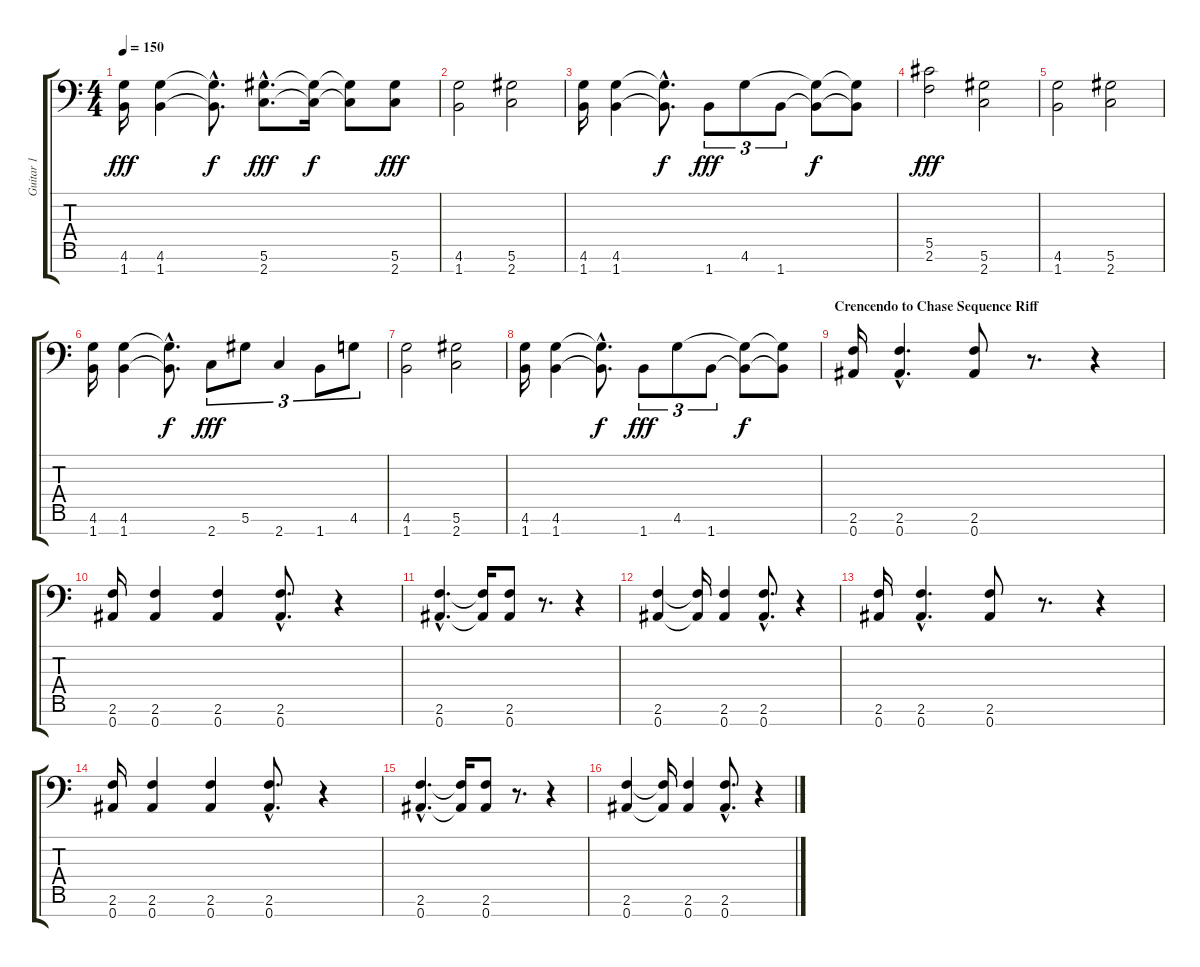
\track ("Guitar 1" "Guitar 1") {instrument distortionguitar}
\staff {score tabs}
\tuning (Eb4 Bb3 Gb3 Db3 Ab2 Eb2 Bb1) {hide}
\ts (4 4)
\tempo 150
\clef f4
\ks c
(4.6 1.7).16{dy fff} (4.6 1.7).4 (4.6{hac t} 1.7{hac t}).8{d dy f} (5.6{hac} 2.7{hac}).8{d dy fff} (5.6{t} 2.7{t}).16{dy f} (5.6{t} 2.7{t}).8 (5.6 2.7).8{dy fff} |
(4.6 1.7).2 (5.6 2.7).2 |
(4.6 1.7).16 (4.6 1.7).4 (4.6{hac t} 1.7{hac t}).8{d dy f} 1.7.8{tu (3 2) dy fff} 4.6.8{tu (3 2)} 1.7.8{tu (3 2)} (4.6{t} 1.7{t}).8{dy f} (4.6{t} 1.7{t}).8 |
(5.5 2.6).2{dy fff} (5.6 2.7).2 |
(4.6 1.7).2 (5.6 2.7).2 |
(4.6 1.7).16 (4.6 1.7).4 (4.6{hac t} 1.7{hac t}).8{d dy f} 2.7.8{tu (3 2) dy fff} 5.6.8{tu (3 2)} 2.7.4{tu (3 2)} 1.7.8{tu (3 2)} 4.6.8{tu (3 2)} |
(4.6 1.7).2 (5.6 2.7).2 |
(4.6 1.7).16 (4.6 1.7).4 (4.6{hac t} 1.7{hac t}).8{d dy f} 1.7.8{tu (3 2) dy fff} 4.6.8{tu (3 2)} 1.7.8{tu (3 2)} (4.6{t} 1.7{t}).8{dy f} (4.6{t} 1.7{t}).8 |
\section ("" "Crencendo to Chase Sequence Riff")
(2.6 0.7).16 (2.6{hac} 0.7{hac}).4{d} (2.6 0.7).8 r.8{d} r.4 |
(2.6 0.7).16 (2.6 0.7).4 (2.6 0.7).4 (2.6{hac} 0.7{hac}).8{d} r.4 |
(2.6{hac} 0.7{hac}).4{d} (2.6{t} 0.7{t}).16 (2.6 0.7).8 r.8{d} r.4 |
(2.6 0.7).4 (2.6{t} 0.7{t}).16 (2.6 0.7).4 (2.6{hac} 0.7{hac}).8{d} r.4 |
(2.6 0.7).16 (2.6{hac} 0.7{hac}).4{d} (2.6 0.7).8 r.8{d} r.4 |
(2.6 0.7).16 (2.6 0.7).4 (2.6 0.7).4 (2.6{hac} 0.7{hac}).8{d} r.4 |
(2.6{hac} 0.7{hac}).4{d} (2.6{t} 0.7{t}).16 (2.6 0.7).8 r.8{d} r.4 |
(2.6 0.7).4 (2.6{t} 0.7{t}).16 (2.6 0.7).4 (2.6{hac} 0.7{hac}).8{d} r.4
